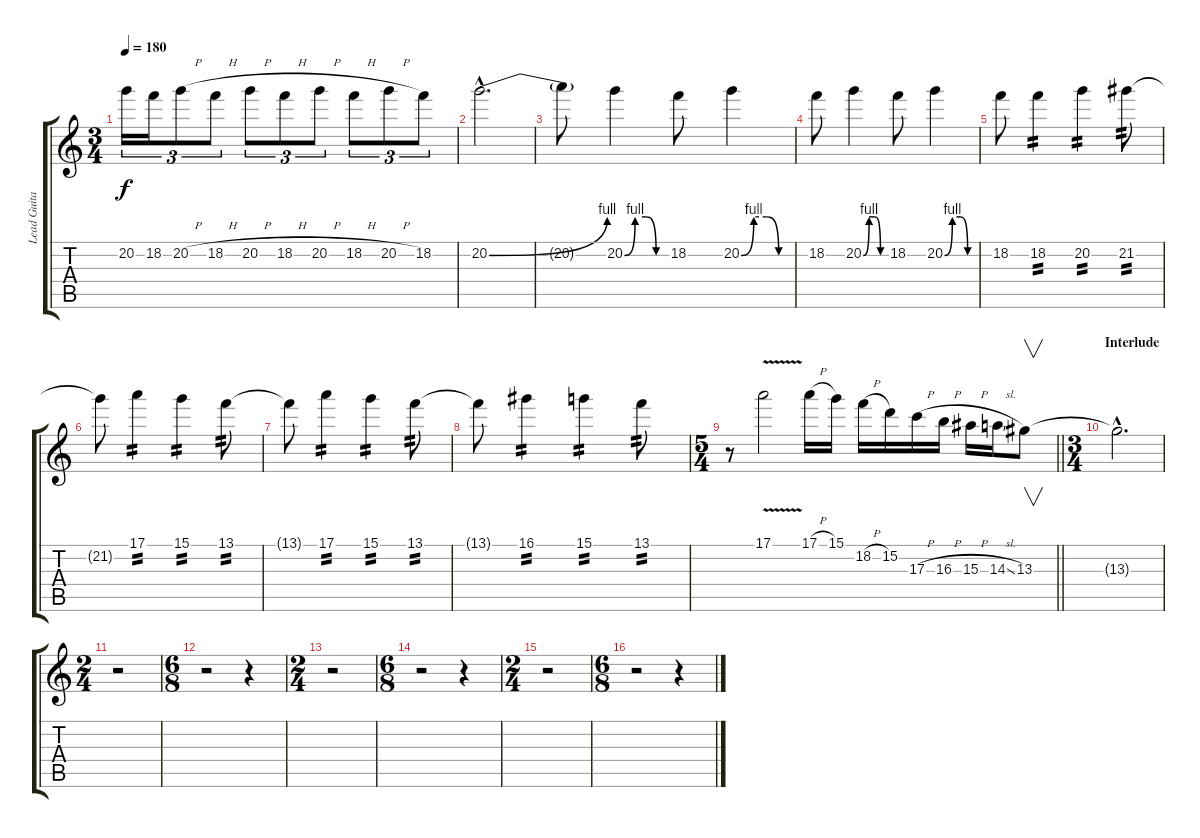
\track ("Lead Guitar left" "Lead Guita") {instrument overdrivenguitar}
\staff {score tabs}
\tuning (E4 B3 G3 D3 A2 D2) {hide}
\ts (3 4)
\tempo 180
\clef g2
\ks c
20.2{t}.16{tu (3 2) dy f} 18.2.16{tu (3 2)} 20.2{h}.8{tu (3 2)} 18.2{h}.8{tu (3 2)} 20.2{h}.8{tu (3 2)} 18.2{h}.8{tu (3 2)} 20.2{h}.8{tu (3 2)} 18.2{h}.8{tu (3 2)} 20.2{h}.8{tu (3 2)} 18.2.8{tu (3 2)} |
20.2{be (bend 0 0 60 4) hac}.2{d} |
20.2{t}.8 20.2{be (custom 0 0 15 4 30 4 45 0 60 0)}.4 18.2.8 20.2{be (custom 0 0 15 4 30 4 45 0 60 0)}.4 |
18.2.8 20.2{be (custom 0 0 15 4 30 4 45 0 60 0)}.4 18.2.8 20.2{be (custom 0 0 15 4 30 4 45 0 60 0)}.4 |
18.2.8 18.2.4{tp 2} 20.2.4{tp 2} 21.2.8{tp 2} |
21.2{t}.8 17.1.4{tp 2} 15.1.4{tp 2} 13.1.8{tp 2} |
13.1{t}.8 17.1.4{tp 2} 15.1.4{tp 2} 13.1.8{tp 2} |
13.1{t}.8 16.1.4{tp 2} 15.1.4{tp 2} 13.1.8{tp 2} |
\ts (5 4)
\barLineRight lightlight
r.8 17.1{v}.2 17.1{h}.16 15.1.16 18.2{h}.16 15.2.16 17.3{h}.16 16.3{h}.16 15.3{h}.16 14.3{sl}.16 13.3.8{v} |
\ts (3 4)
\section ("" "Interlude")
13.3{hac t}.2{d volume 0} |
\ts (2 4)
r.2 |
\ts (6 8)
r.2 r.4 |
\ts (2 4)
r.2 |
\ts (6 8)
r.2 r.4 |
\ts (2 4)
r.2 |
\ts (6 8)
r.2 r.4
